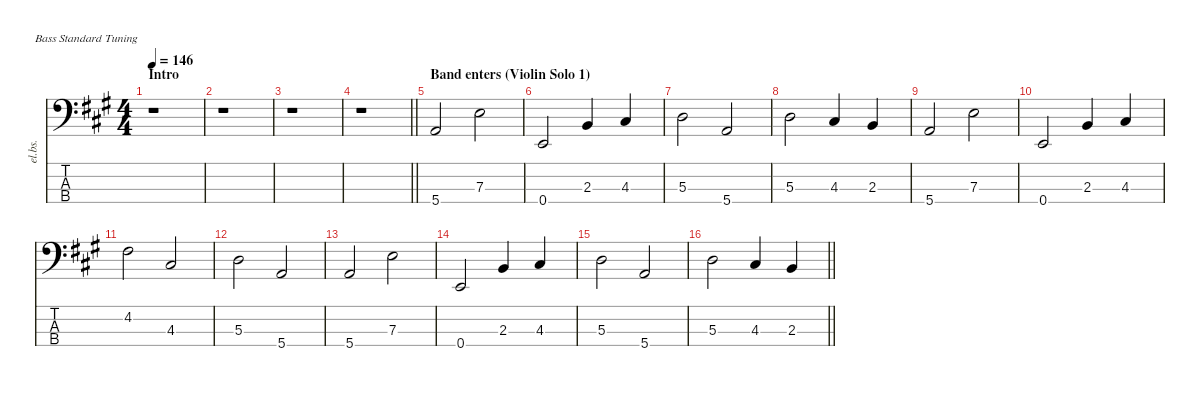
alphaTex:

\defaultSystemsLayout 4
\hideDynamics
\bracketExtendMode nobrackets
\otherSystemsTrackNameOrientation horizontal
\track ("Bass" "el.bs.") {instrument electricbassfinger}
\staff {score tabs}
\tuning (G2 D2 A1 E1)
\ts (4 4)
\beaming (8 2 2 2 2)
\section ("" "Intro")
\tempo 146
\clef f4
\ks a
r.1{dy f instrument electricbassfinger beam Down} |
r.1{beam Down} |
r.1{beam Down} |
\barLineRight lightlight
r.1{beam Down} |
\section ("" "Band enters (Violin Solo 1)")
5.4{acc forcenatural}.2{beam Up} 7.3{acc forcenatural}.2{beam Down} |
0.4{acc forcenatural}.2{beam Up} 2.3{acc forcenatural}.4{beam Up} 4.3{acc #}.4{beam Up} |
5.3{acc forcenatural}.2{beam Down} 5.4{acc forcenatural}.2{beam Up} |
5.3{acc forcenatural}.2{beam Down} 4.3{acc #}.4{beam Up} 2.3{acc forcenatural}.4{beam Up} |
5.4{acc forcenatural}.2{beam Up} 7.3{acc forcenatural}.2{beam Down} |
0.4{acc forcenatural}.2{beam Up} 2.3{acc forcenatural}.4{beam Up} 4.3{acc #}.4{beam Up} |
4.2{acc #}.2{beam Down} 4.3{acc #}.2{beam Up} |
5.3{acc forcenatural}.2{beam Down} 5.4{acc forcenatural}.2{beam Up} |
5.4{acc forcenatural}.2{beam Up} 7.3{acc forcenatural}.2{beam Down} |
0.4{acc forcenatural}.2{beam Up} 2.3{acc forcenatural}.4{beam Up} 4.3{acc #}.4{beam Up} |
5.3{acc forcenatural}.2{beam Down} 5.4{acc forcenatural}.2{beam Up} |
\barLineRight lightlight
5.3{acc forcenatural}.2{beam Down} 4.3{acc #}.4{beam Up} 2.3{acc forcenatural}.4{beam Up}
